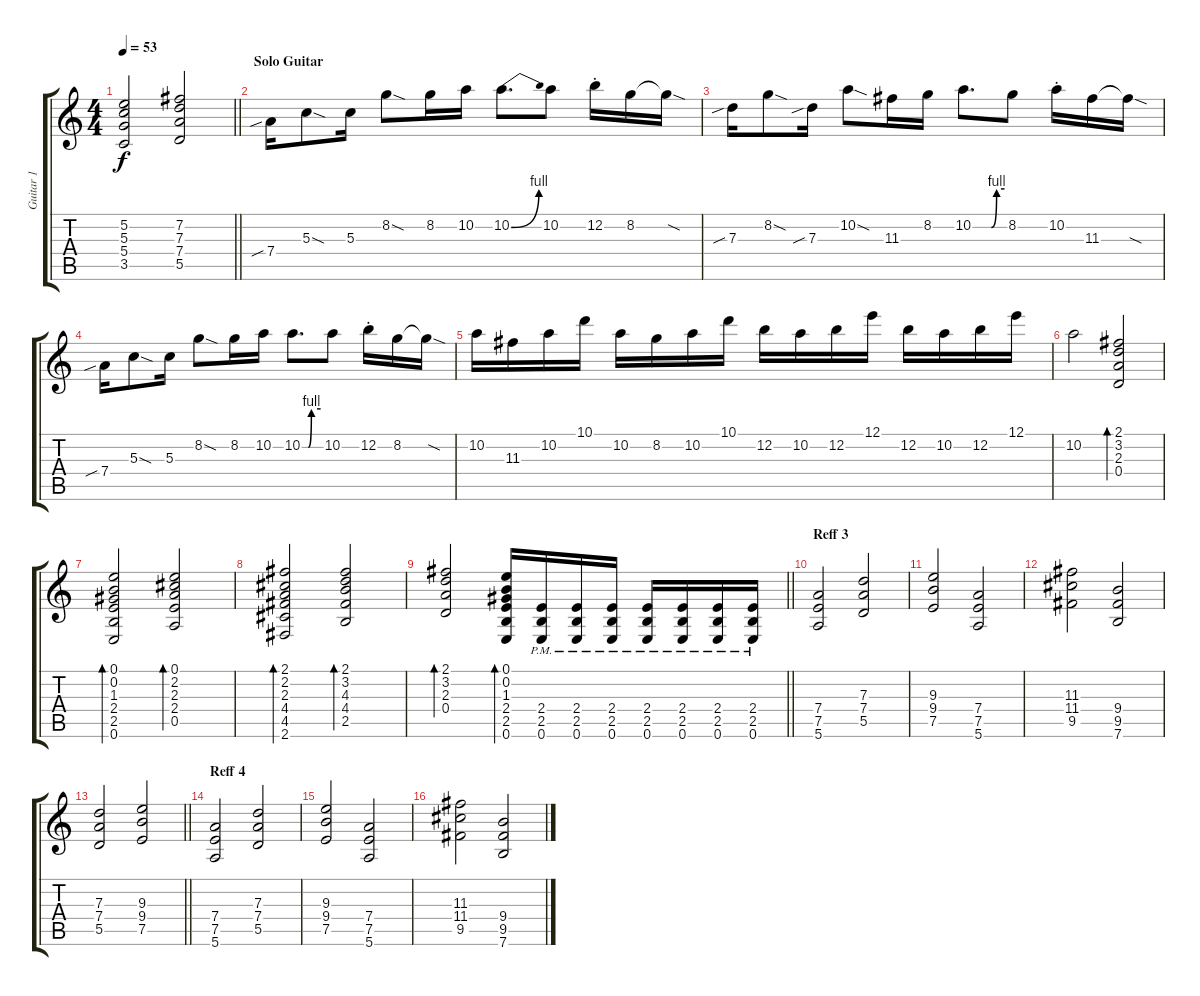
\track ("Guitar 1" "Guitar 1") {instrument electricguitarclean}
\staff {score tabs}
\tuning (E4 B3 G3 D3 A2 E2) {hide}
\ts (4 4)
\tempo 53
\clef g2
\barLineRight lightlight
\ks c
(5.2 5.3 5.4 3.5).2{dy f} (7.2 7.3 7.4 5.5).2 |
\section ("" "Solo Guitar")
7.4{sib}.16{volume 16 balance 8 instrument overdrivenguitar} 5.3{sod}.8 5.3.16 8.2{sod}.8 8.2.16 10.2.16 10.2{be (bend 0 0 60 4)}.8{d} 10.2.8 12.2{st}.16 8.2.16 8.2{sod t}.16 |
7.3{sib}.16 8.2{sod}.8 7.3{sib}.16 10.2{sod}.8 11.3.16 8.2.16 10.2{be (custom 0 0 35 0 45 4 60 4)}.8{d} 8.2.8 10.2{st}.16 11.3.16 11.3{sod t}.16 |
7.4{sib}.16 5.3{sod}.8 5.3.16 8.2{sod}.8 8.2.16 10.2.16 10.2{be (custom 0 0 20 0 30 4 60 4)}.8{d} 10.2.8 12.2{st}.16 8.2.16 8.2{sod t}.16 |
10.2.16 11.3.16 10.2.16 10.1.16 10.2.16 8.2.16 10.2.16 10.1.16 12.2.16 10.2.16 12.2.16 12.1.16 12.2.16 10.2.16 12.2.16 12.1.16 |
10.2.2 (2.1 3.2 2.3 0.4).2{bd 60 volume 10 balance 14 instrument acousticguitarsteel} |
(0.1 0.2 1.3 2.4 2.5 0.6).2{bd 60} (0.1 2.2 2.3 2.4 0.5).2{bd 60} |
(2.1 2.2 2.3 4.4 4.5 2.6).2{bd 60 volume 10 balance 14 instrument overdrivenguitar} (2.1 3.2 4.3 4.4 2.5).2{bd 60} |
\barLineRight lightlight
(2.1 3.2 2.3 0.4).2{bd 60} (0.1 0.2 1.3 2.4 2.5 0.6).16{bd 60} (2.4{pm} 2.5{pm} 0.6{pm}).16 (2.4{pm} 2.5{pm} 0.6{pm}).16 (2.4{pm} 2.5{pm} 0.6{pm}).16 (2.4{pm} 2.5{pm} 0.6{pm}).16 (2.4{pm} 2.5{pm} 0.6{pm}).16 (2.4{pm} 2.5{pm} 0.6{pm}).16 (2.4{pm} 2.5{pm} 0.6{pm}).16 |
\section ("" "Reff 3")
(7.4 7.5 5.6).2 (7.3 7.4 5.5).2 |
(9.3 9.4 7.5).2 (7.4 7.5 5.6).2 |
(11.3 11.4 9.5).2 (9.4 9.5 7.6).2 |
\barLineRight lightlight
(7.3 7.4 5.5).2 (9.3 9.4 7.5).2 |
\section ("" "Reff 4")
(7.4 7.5 5.6).2 (7.3 7.4 5.5).2 |
(9.3 9.4 7.5).2 (7.4 7.5 5.6).2 |
(11.3 11.4 9.5).2 (9.4 9.5 7.6).2
